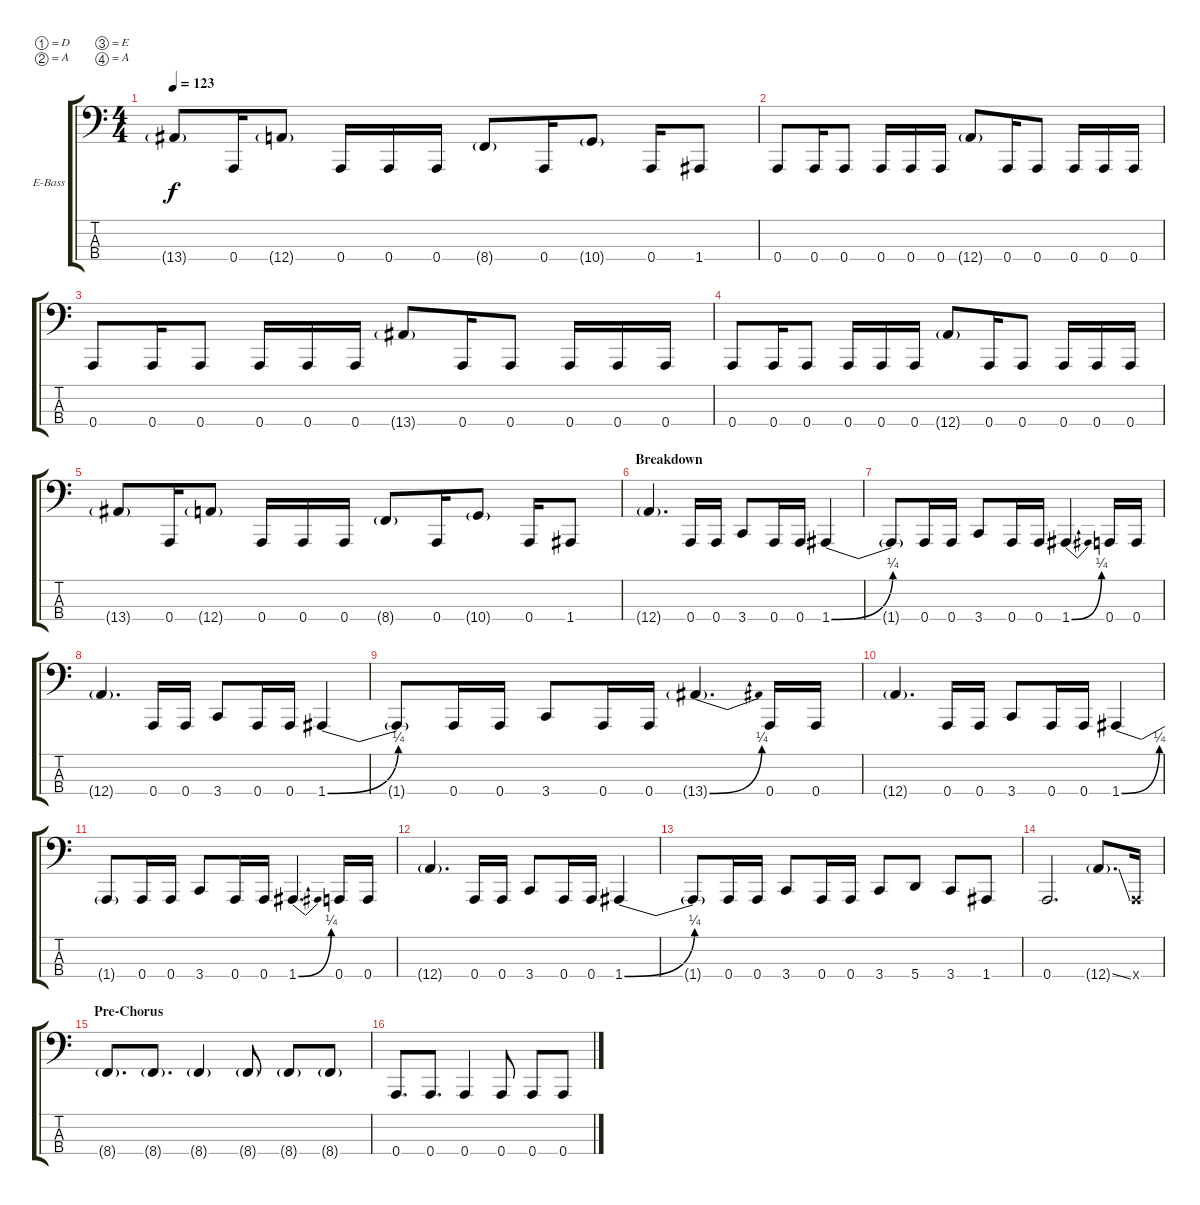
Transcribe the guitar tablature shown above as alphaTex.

\bracketExtendMode groupsimilarinstruments
\firstSystemTrackNameOrientation horizontal
\otherSystemsTrackNameOrientation horizontal
\track ("Electric Bass" "E-Bass") {instrument electricbassfinger}
\staff {score tabs}
\tuning (D2 A1 E1 A0)
\ts (4 4)
\tempo 123
\clef f4
\ks aminor
13.4{g}.8{dy f} 0.4.16 12.4{g}.8 0.4.16 0.4.16 0.4.16 8.4{g}.8 0.4.16 10.4{g}.8 0.4.16 1.4.8 |
0.4.8 0.4.16 0.4.8 0.4.16 0.4.16 0.4.16 12.4{g}.8 0.4.16 0.4.8 0.4.16 0.4.16 0.4.16 |
0.4.8 0.4.16 0.4.8 0.4.16 0.4.16 0.4.16 13.4{g}.8 0.4.16 0.4.8 0.4.16 0.4.16 0.4.16 |
0.4.8 0.4.16 0.4.8 0.4.16 0.4.16 0.4.16 12.4{g}.8 0.4.16 0.4.8 0.4.16 0.4.16 0.4.16 |
13.4{g}.8 0.4.16 12.4{g}.8 0.4.16 0.4.16 0.4.16 8.4{g}.8 0.4.16 10.4{g}.8 0.4.16 1.4.8 |
\section ("" "Breakdown")
12.4{g}.4{d} 0.4.16 0.4.16 3.4.8 0.4.16 0.4.16 1.4{be (bend 0 0 59.4 1)}.4 |
1.4{be (hold 0 0 60 0) t}.8 0.4.16 0.4.16 3.4.8 0.4.16 0.4.16 1.4{be (bend 0 0 49.199999999999996 1)}.4{d} 0.4.16 0.4.16 |
12.4{g}.4{d} 0.4.16 0.4.16 3.4.8 0.4.16 0.4.16 1.4{be (bend 0 0 59.4 1)}.4 |
1.4{be (hold 0 0 60 0) t}.8 0.4.16 0.4.16 3.4.8 0.4.16 0.4.16 13.4{be (bend 0 0 49.199999999999996 1) g}.4{d} 0.4.16 0.4.16 |
12.4{g}.4{d} 0.4.16 0.4.16 3.4.8 0.4.16 0.4.16 1.4{be (bend 0 0 59.4 1)}.4 |
1.4{be (hold 0 0 60 0) t}.8 0.4.16 0.4.16 3.4.8 0.4.16 0.4.16 1.4{be (bend 0 0 49.199999999999996 1)}.4{d} 0.4.16 0.4.16 |
\scale
0.333333 12.4{g}.4{d} 0.4.16 0.4.16 3.4.8 0.4.16 0.4.16 1.4{be (bend 0 0 59.4 1)}.4 |
1.4{be (hold 0 0 60 0) t}.8 0.4.16 0.4.16 3.4.8 0.4.16 0.4.16 3.4.8 5.4.8 3.4.8 1.4.8 |
0.4.2{d} 12.4{ss g}.8{d} 0.4{x}.16 |
\section ("" "Pre-Chorus")
8.4{g}.8{d} 8.4{g}.8{d} 8.4{g}.4 8.4{g}.8 8.4{g}.8 8.4{g}.8 |
0.4.8{d} 0.4.8{d} 0.4.4 0.4.8 0.4.8 0.4.8
